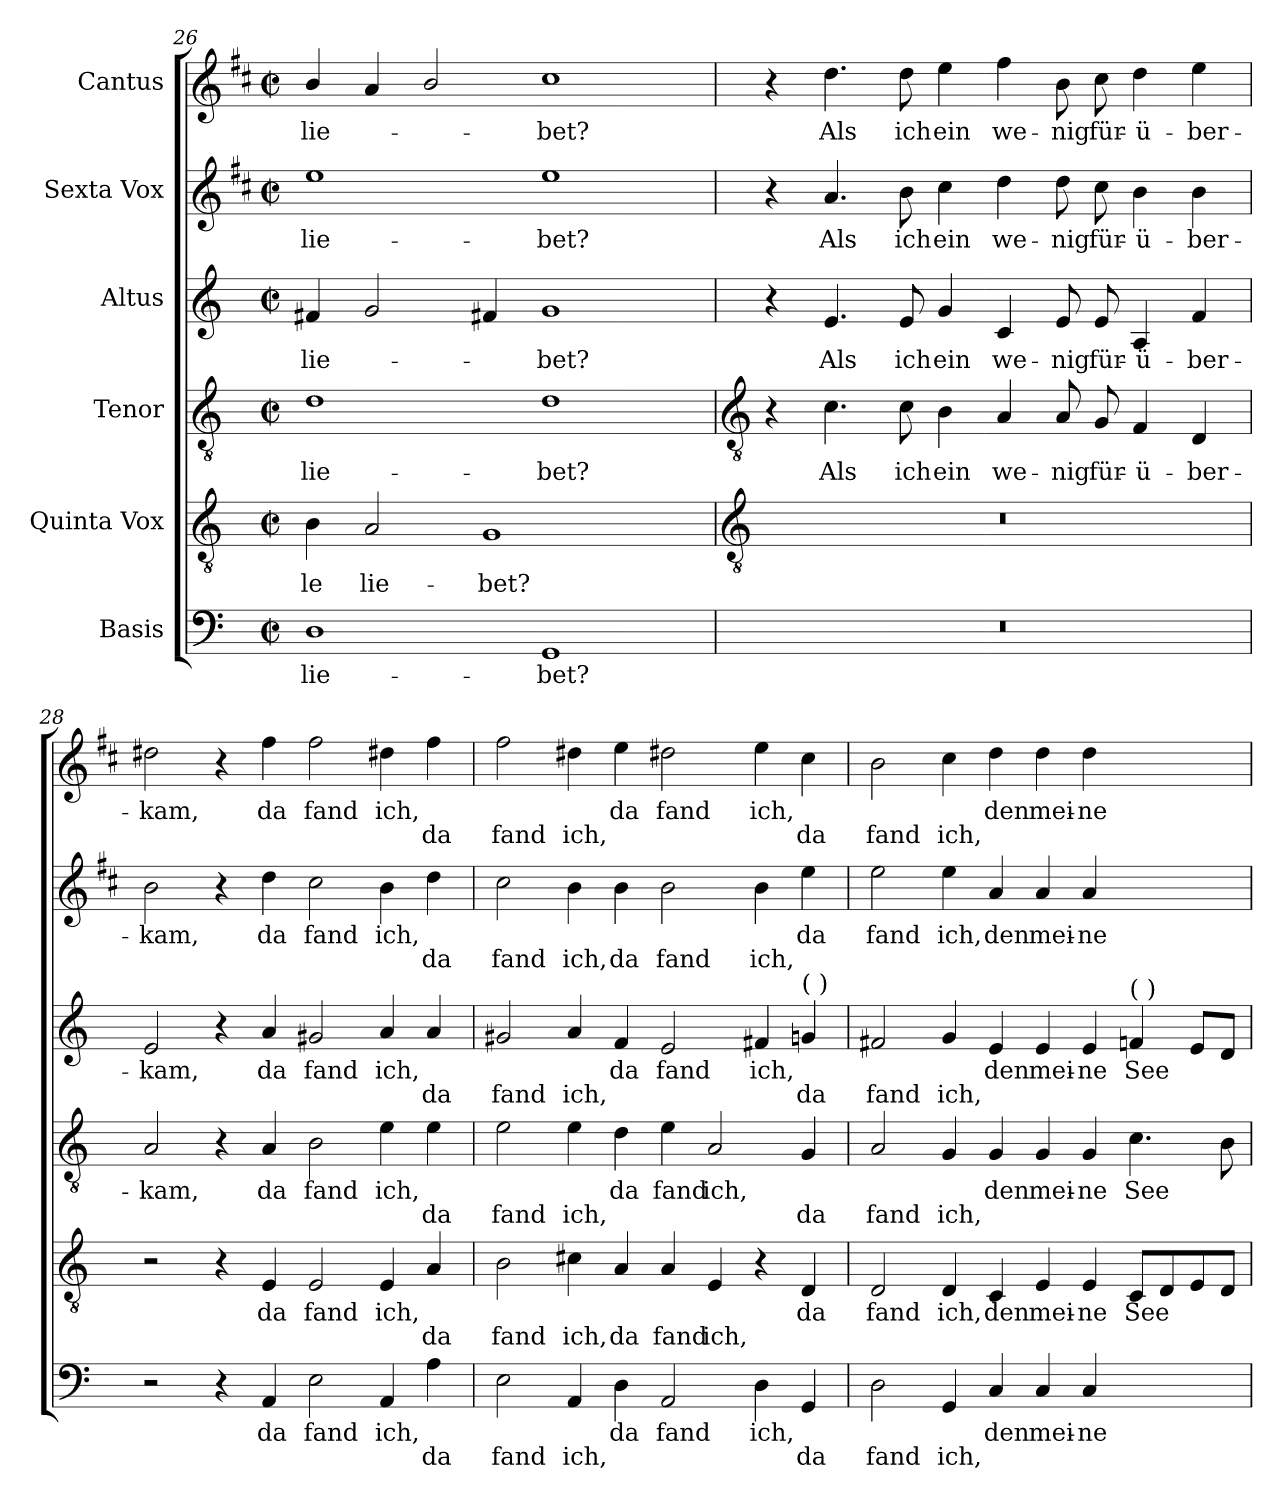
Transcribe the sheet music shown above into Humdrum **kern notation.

**kern	**text	**text	**kern	**text	**text	**kern	**text	**text	**kern	**text	**text	**kern	**text	**text	**kern	**text	**text
*part6	*part6	*part6	*part5	*part5	*part5	*part4	*part4	*part4	*part3	*part3	*part3	*part2	*part2	*part2	*part1	*part1	*part1
*staff6	*staff6	*staff6	*staff5	*staff5	*staff5	*staff4	*staff4	*staff4	*staff3	*staff3	*staff3	*staff2	*staff2	*staff2	*staff1	*staff1	*staff1
*I"Basis	*	*	*I"Quinta Vox	*	*	*I"Tenor	*	*	*I"Altus	*	*	*I"Sexta Vox	*	*	*I"Cantus	*	*
*clefF4	*	*	*clefGv2	*	*	*clefGv2	*	*	*clefG2	*	*	*clefG2	*	*	*clefG2	*	*
*	*	*	*	*	*	*	*	*	*	*	*	*ITrd1c2	*	*	*ITrd1c2	*	*
*k[]	*	*	*k[]	*	*	*k[]	*	*	*k[]	*	*	*k[]	*	*	*k[]	*	*
*C:	*	*	*C:	*	*	*C:	*	*	*C:	*	*	*C:	*	*	*C:	*	*
*M4/2	*	*	*M4/2	*	*	*M4/2	*	*	*M4/2	*	*	*M4/2	*	*	*M4/2	*	*
*met(c|)	*	*	*met(c|)	*	*	*met(c|)	*	*	*met(c|)	*	*	*met(c|)	*	*	*met(c|)	*	*
=26	=26	=26	=26	=26	=26	=26	=26	=26	=26	=26	=26	=26	=26	=26	=26	=26	=26
!	!LO:LY:b	!	!	!LO:LY:b	!	!	!LO:LY:b	!	!	!LO:LY:b	!	!	!LO:LY:b	!	!	!LO:LY:b	!
*	*	*	*	*	*	*	*	*	*	*	*	*	*	*	*^	*	*
1D	lie-	.	4B	-le	.	1d	lie-	.	4f#X	lie-	.	1dd	lie-	.	4a	0ryy	lie-	.
!	!	!	!	!LO:LY:b	!	!	!	!	!	!	!	!	!	!	!	!	!	!
.	.	.	2A	lie-	.	.	.	.	2g	.	.	.	.	.	4g	.	.	.
.	.	.	.	.	.	.	.	.	.	.	.	.	.	.	2a	.	.	.
!	!	!	!	!LO:LY:b	!	!	!	!	!	!	!	!	!	!	!	!	!	!
.	.	.	1G	-bet?	.	.	.	.	4f#X	.	.	.	.	.	.	.	.	.
!	!LO:LY:b	!	!	!	!	!	!LO:LY:b	!	!	!LO:LY:b	!	!	!LO:LY:b	!	!	!	!LO:LY:b	!
1GG	-bet?	.	.	.	.	1d	-bet?	.	1g	-bet?	.	1dd	-bet?	.	1b	.	-bet?	.
.	.	.	4ryy	.	.	.	.	.	.	.	.	.	.	.	.	.	.	.
*	*	*	*	*	*	*	*	*	*	*	*	*	*	*	*v	*v	*	*
!!LO:LB:g=z
=27	=27	=27	=27	=27	=27	=27	=27	=27	=27	=27	=27	=27	=27	=27	=27	=27	=27
*	*	*	*clefGv2	*	*	*clefGv2	*	*	*	*	*	*	*	*	*	*	*
0r	.	.	0r	.	.	4r	.	.	4r	.	.	4r	.	.	4r	.	.
!	!	!	!	!	!	!	!LO:LY:b	!	!	!LO:LY:b	!	!	!LO:LY:b	!	!	!LO:LY:b	!
.	.	.	.	.	.	4.c	Als	.	4.e	Als	.	4.g	Als	.	4.cc	Als	.
!	!	!	!	!	!	!	!LO:LY:b	!	!	!LO:LY:b	!	!	!LO:LY:b	!	!	!LO:LY:b	!
.	.	.	.	.	.	8c	ich	.	8e	ich	.	8a	ich	.	8cc	ich	.
!	!	!	!	!	!	!	!LO:LY:b	!	!	!LO:LY:b	!	!	!LO:LY:b	!	!	!LO:LY:b	!
.	.	.	.	.	.	4B	ein	.	4g	ein	.	4b	ein	.	4dd	ein	.
!	!	!	!	!	!	!	!LO:LY:b	!	!	!LO:LY:b	!	!	!LO:LY:b	!	!	!LO:LY:b	!
.	.	.	.	.	.	4A	we-	.	4c	we-	.	4cc	we-	.	4ee	we-	.
!	!	!	!	!	!	!	!LO:LY:b	!	!	!LO:LY:b	!	!	!LO:LY:b	!	!	!LO:LY:b	!
.	.	.	.	.	.	8A	-nig	.	8e	-nig	.	8cc	-nig	.	8a	-nig	.
!	!	!	!	!	!	!	!LO:LY:b	!	!	!LO:LY:b	!	!	!LO:LY:b	!	!	!LO:LY:b	!
.	.	.	.	.	.	8G	für-	.	8e	für-	.	8b	für-	.	8b	für-	.
!	!	!	!	!	!	!	!LO:LY:b	!	!	!LO:LY:b	!	!	!LO:LY:b	!	!	!LO:LY:b	!
.	.	.	.	.	.	4F	-ü-	.	4A	-ü-	.	4a	-ü-	.	4cc	-ü-	.
!	!	!	!	!	!	!	!LO:LY:b	!	!	!LO:LY:b	!	!	!LO:LY:b	!	!	!LO:LY:b	!
.	.	.	.	.	.	4D	-ber-	.	4f	-ber-	.	4a	-ber-	.	4dd	-ber-	.
=28	=28	=28	=28	=28	=28	=28	=28	=28	=28	=28	=28	=28	=28	=28	=28	=28	=28
!	!	!	!	!	!	!	!LO:LY:b	!	!	!LO:LY:b	!	!	!LO:LY:b	!	!	!LO:LY:b	!
2r	.	.	2r	.	.	2A	-kam,	.	2e	-kam,	.	2a	-kam,	.	2cc#X	-kam,	.
4r	.	.	4r	.	.	4r	.	.	4r	.	.	4r	.	.	4r	.	.
!	!LO:LY:b	!	!	!LO:LY:b	!	!	!LO:LY:b	!	!	!LO:LY:b	!	!	!LO:LY:b	!	!	!LO:LY:b	!
4AA	da	.	4E	da	.	4A	da	.	4a	da	.	4cc	da	.	4ee	da	.
!	!LO:LY:b	!	!	!LO:LY:b	!	!	!LO:LY:b	!	!	!LO:LY:b	!	!	!LO:LY:b	!	!	!LO:LY:b	!
2E	fand	.	2E	fand	.	2B	fand	.	2g#X	fand	.	2b	fand	.	2ee	fand	.
!	!LO:LY:b	!	!	!LO:LY:b	!	!	!LO:LY:b	!	!	!LO:LY:b	!	!	!LO:LY:b	!	!	!LO:LY:b	!
4AA	ich,	.	4E	ich,	.	4e	ich,	.	4a	ich,	.	4a	ich,	.	4cc#X	ich,	.
!	!	!LO:LY:b	!	!	!LO:LY:b	!	!	!LO:LY:b	!	!	!LO:LY:b	!	!	!LO:LY:b	!	!	!LO:LY:b
4A	.	da	4A	.	da	4e	.	da	4a	.	da	4cc	.	da	4ee	.	da
=29	=29	=29	=29	=29	=29	=29	=29	=29	=29	=29	=29	=29	=29	=29	=29	=29	=29
!	!	!LO:LY:b	!	!	!LO:LY:b	!	!	!LO:LY:b	!	!	!LO:LY:b	!	!	!LO:LY:b	!	!	!LO:LY:b
2E	.	fand	2B	.	fand	2e	.	fand	2g#X	.	fand	2b	.	fand	2ee	.	fand
!	!	!LO:LY:b	!	!	!LO:LY:b	!	!	!LO:LY:b	!	!	!LO:LY:b	!	!	!LO:LY:b	!	!	!LO:LY:b
4AA	.	ich,	4c#	.	ich,	4e	.	ich,	4a	.	ich,	4a	.	ich,	4cc#X	.	ich,
!	!LO:LY:b	!	!	!	!LO:LY:b	!	!LO:LY:b	!	!	!LO:LY:b	!	!	!	!LO:LY:b	!	!LO:LY:b	!
4D	da	.	4A	.	da	4d	da	.	4f	da	.	4a	.	da	4dd	da	.
!	!LO:LY:b	!	!	!	!LO:LY:b	!	!LO:LY:b	!	!	!LO:LY:b	!	!	!	!LO:LY:b	!	!LO:LY:b	!
2AA	fand	.	4A	.	fand	4e	fand	.	2e	fand	.	2a	.	fand	2cc#X	fand	.
!	!	!	!	!	!LO:LY:b	!	!LO:LY:b	!	!	!	!	!	!	!	!	!	!
.	.	.	4E	.	ich,	2A	ich,	.	.	.	.	.	.	.	.	.	.
!	!LO:LY:b	!	!	!	!	!	!	!	!	!LO:LY:b	!	!	!	!LO:LY:b	!	!LO:LY:b	!
4D	ich,	.	4r	.	.	.	.	.	4f#X	ich,	.	4a	.	ich,	4dd	ich,	.
!	!	!	!	!	!	!	!	!	!LO:TX:a:t=(  )	!	!	!	!	!	!	!	!
!	!	!LO:LY:b	!	!LO:LY:b	!	!	!	!LO:LY:b	!	!	!LO:LY:b	!	!LO:LY:b	!	!	!	!LO:LY:b
4GG	.	da	4D	da	.	4G	.	da	4g	.	da	4dd	da	.	4b	.	da
=30	=30	=30	=30	=30	=30	=30	=30	=30	=30	=30	=30	=30	=30	=30	=30	=30	=30
!	!	!LO:LY:b	!	!LO:LY:b	!	!	!	!LO:LY:b	!	!	!LO:LY:b	!	!LO:LY:b	!	!	!	!LO:LY:b
2D	.	fand	2D	fand	.	2A	.	fand	2f#X	.	fand	2dd	fand	.	2a	.	fand
!	!	!LO:LY:b	!	!LO:LY:b	!	!	!	!LO:LY:b	!	!	!LO:LY:b	!	!LO:LY:b	!	!	!	!LO:LY:b
4GG	.	ich,	4D	ich,	.	4G	.	ich,	4g	.	ich,	4dd	ich,	.	4b	.	ich,
!	!LO:LY:b	!	!	!LO:LY:b	!	!	!LO:LY:b	!	!	!LO:LY:b	!	!	!LO:LY:b	!	!	!LO:LY:b	!
4C	den	.	4C	den	.	4G	den	.	4e	den	.	4g	den	.	4cc	den	.
!	!LO:LY:b	!	!	!LO:LY:b	!	!	!LO:LY:b	!	!	!LO:LY:b	!	!	!LO:LY:b	!	!	!LO:LY:b	!
4C	mei-	.	4E	mei-	.	4G	mei-	.	4e	mei-	.	4g	mei-	.	4cc	mei-	.
!	!LO:LY:b	!	!	!LO:LY:b	!	!	!LO:LY:b	!	!	!LO:LY:b	!	!	!LO:LY:b	!	!	!LO:LY:b	!
4C	-ne	.	4E	-ne	.	4G	-ne	.	4e	-ne	.	4g	-ne	.	4cc	-ne	.
!	!	!	!	!	!	!	!	!	!LO:TX:a:t=(  )	!	!	!	!	!	!	!	!
!	!LO:LY:b	!	!	!LO:LY:b	!	!	!LO:LY:b	!	!	!LO:LY:b	!	!	!LO:LY:b	!	!	!LO:LY:b	!
[2AAyy	See	.	8CL	See	.	4.c	See	.	4f	See	.	[2ayy	See	.	[2ccyy	See	.
.	.	.	8D	.	.	.	.	.	.	.	.	.	.	.	.	.	.
.	.	.	8E	.	.	.	.	.	8eL	.	.	.	.	.	.	.	.
.	.	.	8DJ	.	.	8B	.	.	8dJ	.	.	.	.	.	.	.	.
=	=	=	=	=	=	=	=	=	=	=	=	=	=	=	=	=	=
*-	*-	*-	*-	*-	*-	*-	*-	*-	*-	*-	*-	*-	*-	*-	*-	*-	*-
